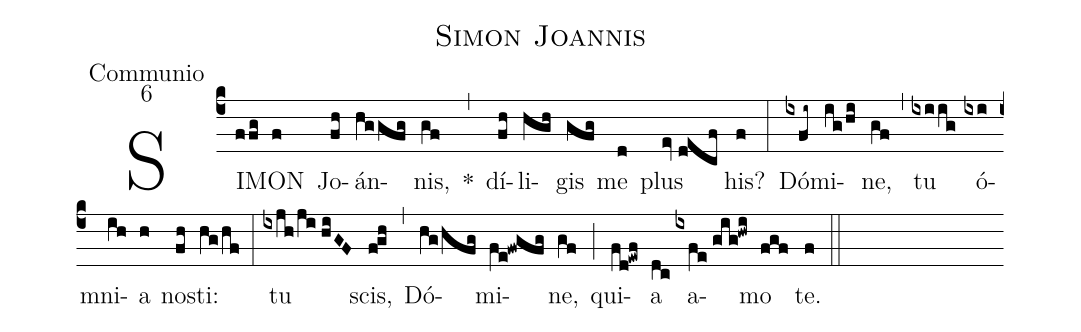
name:Simon Joannis;
office-part:Communio;
mode:6;
%%
(c4) SI(ffg)MON(f) Jo(fh)án(hggfg)nis,(gf) *(,) dí(fh)li(hgh)gis(gfg) me(d) plus(ev//decf) his?(f) (:) Dó(ixfi~)mi(ig/hi)ne,(gf) (,) tu(ixiig) ó(ixi)mni(ih)a(h) no(fh)sti:(hg/hf) (:) tu(ixjh/ji//hiGF) scis,(f!gh) (,) Dó(hg/hfg)mi(fe!fwgfg)ne,(gf) (;) qui(fd!ewf)a(dc) a(ixfe//gig!hwi)mo(fgf) te.(f) (::)
